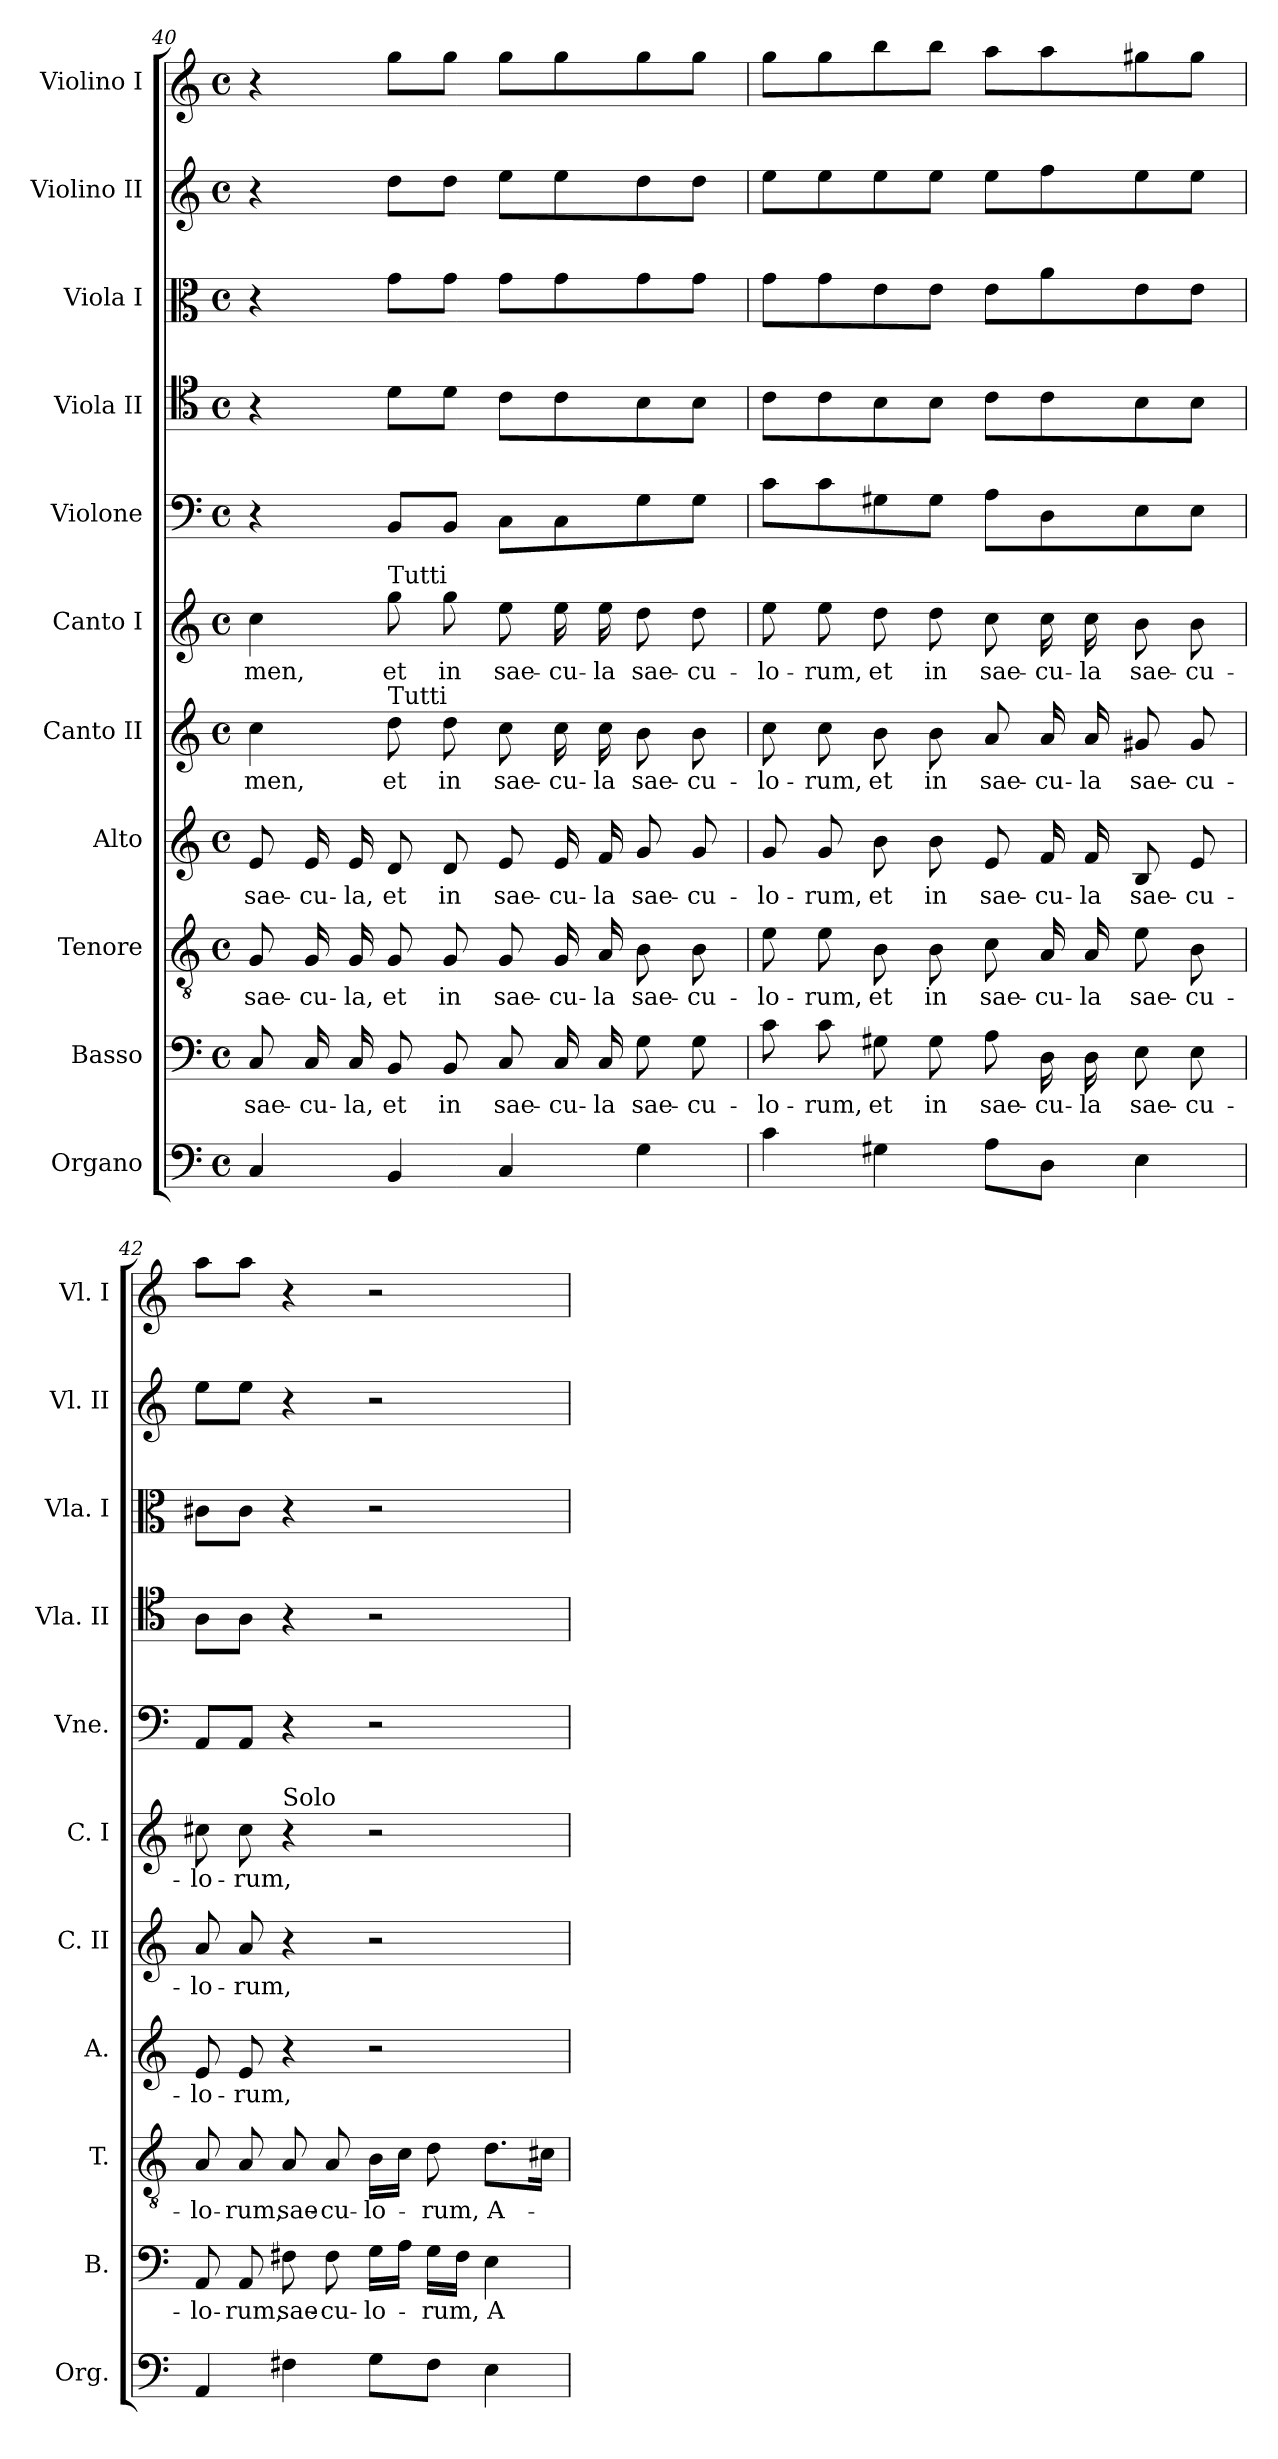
**kern	**kern	**text	**kern	**text	**kern	**text	**kern	**text	**kern	**text	**kern	**kern	**kern	**kern	**kern
*part11	*part10	*part10	*part9	*part9	*part8	*part8	*part7	*part7	*part6	*part6	*part5	*part4	*part3	*part2	*part1
*staff11	*staff10	*staff10	*staff9	*staff9	*staff8	*staff8	*staff7	*staff7	*staff6	*staff6	*staff5	*staff4	*staff3	*staff2	*staff1
*I"Organo	*I"Basso	*	*I"Tenore	*	*I"Alto	*	*I"Canto II	*	*I"Canto I	*	*I"Violone	*I"Viola II	*I"Viola I	*I"Violino II	*I"Violino I
*I'Org.	*I'B.	*	*I'T.	*	*I'A.	*	*I'C. II	*	*I'C. I	*	*I'Vne.	*I'Vla. II	*I'Vla. I	*I'Vl. II	*I'Vl. I
*clefF4	*clefF4	*	*clefGv2	*	*clefG2	*	*clefG2	*	*clefG2	*	*clefF4	*clefC4	*clefC3	*clefG2	*clefG2
*	*	*	*ITrd7c12	*	*	*	*	*	*	*	*	*	*	*	*
*k[]	*k[]	*	*k[]	*	*k[]	*	*k[]	*	*k[]	*	*k[]	*k[]	*k[]	*k[]	*k[]
*C:	*C:	*	*C:	*	*C:	*	*C:	*	*C:	*	*C:	*C:	*C:	*C:	*C:
*M4/4	*M4/4	*	*M4/4	*	*M4/4	*	*M4/4	*	*M4/4	*	*M4/4	*M4/4	*M4/4	*M4/4	*M4/4
*met(c)	*met(c)	*	*met(c)	*	*met(c)	*	*met(c)	*	*met(c)	*	*met(c)	*met(c)	*met(c)	*met(c)	*met(c)
=40	=40	=40	=40	=40	=40	=40	=40	=40	=40	=40	=40	=40	=40	=40	=40
!	!	!LO:LY:b:color=#000000	!	!	!	!	!	!	!	!	!	!	!	!	!
!	!	!	!	!LO:LY:b:color=#000000	!	!	!	!	!	!	!	!	!	!	!
!	!	!	!	!	!	!LO:LY:b:color=#000000	!	!	!	!	!	!	!	!	!
!	!	!	!	!	!	!	!	!LO:LY:b:color=#000000	!	!	!	!	!	!	!
!	!	!	!	!	!	!	!	!	!	!LO:LY:b:color=#000000	!	!	!	!	!
4Ci/	8Ci/	sae-	8GGi/	sae-	8ei/	sae-	4cci\	-men,	4cci\	-men,	4r	4r	4r	4r	4r
!	!	!LO:LY:b:color=#000000	!	!	!	!	!	!	!	!	!	!	!	!	!
!	!	!	!	!LO:LY:b:color=#000000	!	!	!	!	!	!	!	!	!	!	!
!	!	!	!	!	!	!LO:LY:b:color=#000000	!	!	!	!	!	!	!	!	!
.	16Ci/	-cu-	16GGi/	-cu-	16ei/	-cu-	.	.	.	.	.	.	.	.	.
!	!	!LO:LY:b:color=#000000	!	!	!	!	!	!	!	!	!	!	!	!	!
!	!	!	!	!LO:LY:b:color=#000000	!	!	!	!	!	!	!	!	!	!	!
!	!	!	!	!	!	!LO:LY:b:color=#000000	!	!	!	!	!	!	!	!	!
.	16Ci/	-la,	16GGi/	-la,	16ei/	-la,	.	.	.	.	.	.	.	.	.
!	!	!LO:LY:b:color=#000000	!	!	!	!	!	!	!	!	!	!	!	!	!
!	!	!	!	!LO:LY:b:color=#000000	!	!	!	!	!	!	!	!	!	!	!
!	!	!	!	!	!	!LO:LY:b:color=#000000	!	!	!	!	!	!	!	!	!
!	!	!	!	!	!	!	!	!LO:LY:b:color=#000000	!	!	!	!	!	!	!
!	!	!	!	!	!	!	!	!	!LO:TX:a:t=Tutti	!	!	!	!	!	!
!	!	!	!	!	!	!	!LO:TX:a:t=Tutti	!	!	!	!	!	!	!	!
!	!	!	!	!	!	!	!	!	!	!LO:LY:b:color=#000000	!	!	!	!	!
4BBi/	8BBi/	et	8GGi/	et	8di/	et	8ddi\	et	8ggi\	et	8BBi/L	8di\L	8gi\L	8ddi\L	8ggi\L
!	!	!LO:LY:b:color=#000000	!	!	!	!	!	!	!	!	!	!	!	!	!
!	!	!	!	!LO:LY:b:color=#000000	!	!	!	!	!	!	!	!	!	!	!
!	!	!	!	!	!	!LO:LY:b:color=#000000	!	!	!	!	!	!	!	!	!
!	!	!	!	!	!	!	!	!LO:LY:b:color=#000000	!	!	!	!	!	!	!
!	!	!	!	!	!	!	!	!	!	!LO:LY:b:color=#000000	!	!	!	!	!
.	8BBi/	in	8GGi/	in	8di/	in	8ddi\	in	8ggi\	in	8BBi/J	8di\J	8gi\J	8ddi\J	8ggi\J
!	!	!LO:LY:b:color=#000000	!	!	!	!	!	!	!	!	!	!	!	!	!
!	!	!	!	!LO:LY:b:color=#000000	!	!	!	!	!	!	!	!	!	!	!
!	!	!	!	!	!	!LO:LY:b:color=#000000	!	!	!	!	!	!	!	!	!
!	!	!	!	!	!	!	!	!LO:LY:b:color=#000000	!	!	!	!	!	!	!
!	!	!	!	!	!	!	!	!	!	!LO:LY:b:color=#000000	!	!	!	!	!
4Ci/	8Ci/	sae-	8GGi/	sae-	8ei/	sae-	8cci\	sae-	8eei\	sae-	8Ci\L	8ci\L	8gi\L	8eei\L	8ggi\L
!	!	!LO:LY:b:color=#000000	!	!	!	!	!	!	!	!	!	!	!	!	!
!	!	!	!	!LO:LY:b:color=#000000	!	!	!	!	!	!	!	!	!	!	!
!	!	!	!	!	!	!LO:LY:b:color=#000000	!	!	!	!	!	!	!	!	!
!	!	!	!	!	!	!	!	!LO:LY:b:color=#000000	!	!	!	!	!	!	!
!	!	!	!	!	!	!	!	!	!	!LO:LY:b:color=#000000	!	!	!	!	!
.	16Ci/	-cu-	16GGi/	-cu-	16ei/	-cu-	16cci\	-cu-	16eei\	-cu-	8Ci\	8ci\	8gi\	8eei\	8ggi\
!	!	!LO:LY:b:color=#000000	!	!	!	!	!	!	!	!	!	!	!	!	!
!	!	!	!	!LO:LY:b:color=#000000	!	!	!	!	!	!	!	!	!	!	!
!	!	!	!	!	!	!LO:LY:b:color=#000000	!	!	!	!	!	!	!	!	!
!	!	!	!	!	!	!	!	!LO:LY:b:color=#000000	!	!	!	!	!	!	!
!	!	!	!	!	!	!	!	!	!	!LO:LY:b:color=#000000	!	!	!	!	!
.	16Ci/	-la	16AAi/	-la	16fi/	-la	16cci\	-la	16eei\	-la	.	.	.	.	.
!	!	!LO:LY:b:color=#000000	!	!	!	!	!	!	!	!	!	!	!	!	!
!	!	!	!	!LO:LY:b:color=#000000	!	!	!	!	!	!	!	!	!	!	!
!	!	!	!	!	!	!LO:LY:b:color=#000000	!	!	!	!	!	!	!	!	!
!	!	!	!	!	!	!	!	!LO:LY:b:color=#000000	!	!	!	!	!	!	!
!	!	!	!	!	!	!	!	!	!	!LO:LY:b:color=#000000	!	!	!	!	!
4Gi\	8Gi\	sae-	8BBi\	sae-	8gi/	sae-	8bi\	sae-	8ddi\	sae-	8Gi\	8Bi\	8gi\	8ddi\	8ggi\
!	!	!LO:LY:b:color=#000000	!	!	!	!	!	!	!	!	!	!	!	!	!
!	!	!	!	!LO:LY:b:color=#000000	!	!	!	!	!	!	!	!	!	!	!
!	!	!	!	!	!	!LO:LY:b:color=#000000	!	!	!	!	!	!	!	!	!
!	!	!	!	!	!	!	!	!LO:LY:b:color=#000000	!	!	!	!	!	!	!
!	!	!	!	!	!	!	!	!	!	!LO:LY:b:color=#000000	!	!	!	!	!
.	8Gi\	-cu-	8BBi\	-cu-	8gi/	-cu-	8bi\	-cu-	8ddi\	-cu-	8Gi\J	8Bi\J	8gi\J	8ddi\J	8ggi\J
!!LO:PB:g=z
=41	=41	=41	=41	=41	=41	=41	=41	=41	=41	=41	=41	=41	=41	=41	=41
!	!	!LO:LY:b:color=#000000	!	!	!	!	!	!	!	!	!	!	!	!	!
!	!	!	!	!LO:LY:b:color=#000000	!	!	!	!	!	!	!	!	!	!	!
!	!	!	!	!	!	!LO:LY:b:color=#000000	!	!	!	!	!	!	!	!	!
!	!	!	!	!	!	!	!	!LO:LY:b:color=#000000	!	!	!	!	!	!	!
!	!	!	!	!	!	!	!	!	!	!LO:LY:b:color=#000000	!	!	!	!	!
4ci\	8ci\	-lo-	8Ei\	-lo-	8gi/	-lo-	8cci\	-lo-	8eei\	-lo-	8ci\L	8ci\L	8gi\L	8eei\L	8ggi\L
!	!	!LO:LY:b:color=#000000	!	!	!	!	!	!	!	!	!	!	!	!	!
!	!	!	!	!LO:LY:b:color=#000000	!	!	!	!	!	!	!	!	!	!	!
!	!	!	!	!	!	!LO:LY:b:color=#000000	!	!	!	!	!	!	!	!	!
!	!	!	!	!	!	!	!	!LO:LY:b:color=#000000	!	!	!	!	!	!	!
!	!	!	!	!	!	!	!	!	!	!LO:LY:b:color=#000000	!	!	!	!	!
.	8ci\	-rum,	8Ei\	-rum,	8gi/	-rum,	8cci\	-rum,	8eei\	-rum,	8ci\	8ci\	8gi\	8eei\	8ggi\
!	!	!LO:LY:b:color=#000000	!	!	!	!	!	!	!	!	!	!	!	!	!
!	!	!	!	!LO:LY:b:color=#000000	!	!	!	!	!	!	!	!	!	!	!
!	!	!	!	!	!	!LO:LY:b:color=#000000	!	!	!	!	!	!	!	!	!
!	!	!	!	!	!	!	!	!LO:LY:b:color=#000000	!	!	!	!	!	!	!
!	!	!	!	!	!	!	!	!	!	!LO:LY:b:color=#000000	!	!	!	!	!
4G#Xi\	8G#Xi\	et	8BBi\	et	8bi\	et	8bi\	et	8ddi\	et	8G#Xi\	8Bi\	8ei\	8eei\	8bbi\
!	!	!LO:LY:b:color=#000000	!	!	!	!	!	!	!	!	!	!	!	!	!
!	!	!	!	!LO:LY:b:color=#000000	!	!	!	!	!	!	!	!	!	!	!
!	!	!	!	!	!	!LO:LY:b:color=#000000	!	!	!	!	!	!	!	!	!
!	!	!	!	!	!	!	!	!LO:LY:b:color=#000000	!	!	!	!	!	!	!
!	!	!	!	!	!	!	!	!	!	!LO:LY:b:color=#000000	!	!	!	!	!
.	8G#i\	in	8BBi\	in	8bi\	in	8bi\	in	8ddi\	in	8G#i\J	8Bi\J	8ei\J	8eei\J	8bbi\J
!	!	!LO:LY:b:color=#000000	!	!	!	!	!	!	!	!	!	!	!	!	!
!	!	!	!	!LO:LY:b:color=#000000	!	!	!	!	!	!	!	!	!	!	!
!	!	!	!	!	!	!LO:LY:b:color=#000000	!	!	!	!	!	!	!	!	!
!	!	!	!	!	!	!	!	!LO:LY:b:color=#000000	!	!	!	!	!	!	!
!	!	!	!	!	!	!	!	!	!	!LO:LY:b:color=#000000	!	!	!	!	!
8Ai\L	8Ai\	sae-	8Ci\	sae-	8ei/	sae-	8ai/	sae-	8cci\	sae-	8Ai\L	8ci\L	8ei\L	8eei\L	8aai\L
!	!	!LO:LY:b:color=#000000	!	!	!	!	!	!	!	!	!	!	!	!	!
!	!	!	!	!LO:LY:b:color=#000000	!	!	!	!	!	!	!	!	!	!	!
!	!	!	!	!	!	!LO:LY:b:color=#000000	!	!	!	!	!	!	!	!	!
!	!	!	!	!	!	!	!	!LO:LY:b:color=#000000	!	!	!	!	!	!	!
!	!	!	!	!	!	!	!	!	!	!LO:LY:b:color=#000000	!	!	!	!	!
8Di\J	16Di\	-cu-	16AAi/	-cu-	16fi/	-cu-	16ai/	-cu-	16cci\	-cu-	8Di\	8ci\	8ai\	8ffi\	8aai\
!	!	!LO:LY:b:color=#000000	!	!	!	!	!	!	!	!	!	!	!	!	!
!	!	!	!	!LO:LY:b:color=#000000	!	!	!	!	!	!	!	!	!	!	!
!	!	!	!	!	!	!LO:LY:b:color=#000000	!	!	!	!	!	!	!	!	!
!	!	!	!	!	!	!	!	!LO:LY:b:color=#000000	!	!	!	!	!	!	!
!	!	!	!	!	!	!	!	!	!	!LO:LY:b:color=#000000	!	!	!	!	!
.	16Di\	-la	16AAi/	-la	16fi/	-la	16ai/	-la	16cci\	-la	.	.	.	.	.
!	!	!LO:LY:b:color=#000000	!	!	!	!	!	!	!	!	!	!	!	!	!
!	!	!	!	!LO:LY:b:color=#000000	!	!	!	!	!	!	!	!	!	!	!
!	!	!	!	!	!	!LO:LY:b:color=#000000	!	!	!	!	!	!	!	!	!
!	!	!	!	!	!	!	!	!LO:LY:b:color=#000000	!	!	!	!	!	!	!
!	!	!	!	!	!	!	!	!	!	!LO:LY:b:color=#000000	!	!	!	!	!
4Ei\	8Ei\	sae-	8Ei\	sae-	8Bi/	sae-	8g#Xi/	sae-	8bi\	sae-	8Ei\	8Bi\	8ei\	8eei\	8gg#Xi\
!	!	!LO:LY:b:color=#000000	!	!	!	!	!	!	!	!	!	!	!	!	!
!	!	!	!	!LO:LY:b:color=#000000	!	!	!	!	!	!	!	!	!	!	!
!	!	!	!	!	!	!LO:LY:b:color=#000000	!	!	!	!	!	!	!	!	!
!	!	!	!	!	!	!	!	!LO:LY:b:color=#000000	!	!	!	!	!	!	!
!	!	!	!	!	!	!	!	!	!	!LO:LY:b:color=#000000	!	!	!	!	!
.	8Ei\	-cu-	8BBi\	-cu-	8ei/	-cu-	8g#i/	-cu-	8bi\	-cu-	8Ei\J	8Bi\J	8ei\J	8eei\J	8gg#i\J
=42	=42	=42	=42	=42	=42	=42	=42	=42	=42	=42	=42	=42	=42	=42	=42
!	!	!LO:LY:b:color=#000000	!	!	!	!	!	!	!	!	!	!	!	!	!
!	!	!	!	!LO:LY:b:color=#000000	!	!	!	!	!	!	!	!	!	!	!
!	!	!	!	!	!	!LO:LY:b:color=#000000	!	!	!	!	!	!	!	!	!
!	!	!	!	!	!	!	!	!LO:LY:b:color=#000000	!	!	!	!	!	!	!
!	!	!	!	!	!	!	!	!	!	!LO:LY:b:color=#000000	!	!	!	!	!
4AAi/	8AAi/	-lo-	8AAi/	-lo-	8ei/	-lo-	8ai/	-lo-	8cc#Xi\	-lo-	8AAi/L	8Ai\L	8c#Xi\L	8eei\L	8aai\L
!	!	!LO:LY:b:color=#000000	!	!	!	!	!	!	!	!	!	!	!	!	!
!	!	!	!	!LO:LY:b:color=#000000	!	!	!	!	!	!	!	!	!	!	!
!	!	!	!	!	!	!LO:LY:b:color=#000000	!	!	!	!	!	!	!	!	!
!	!	!	!	!	!	!	!	!LO:LY:b:color=#000000	!	!	!	!	!	!	!
!	!	!	!	!	!	!	!	!	!	!LO:LY:b:color=#000000	!	!	!	!	!
.	8AAi/	-rum,	8AAi/	-rum,	8ei/	-rum,	8ai/	-rum,	8cc#i\	-rum,	8AAi/J	8Ai\J	8c#i\J	8eei\J	8aai\J
!	!	!LO:LY:b:color=#000000	!	!	!	!	!	!	!	!	!	!	!	!	!
!	!	!	!	!	!	!	!	!	!LO:TX:a:t=Solo	!	!	!	!	!	!
!	!	!	!	!LO:LY:b:color=#000000	!	!	!	!	!	!	!	!	!	!	!
4F#Xi\	8F#Xi\	sae-	8AAi/	sae-	4r	.	4r	.	4r	.	4r	4r	4r	4r	4r
!	!	!LO:LY:b:color=#000000	!	!	!	!	!	!	!	!	!	!	!	!	!
!	!	!	!	!LO:LY:b:color=#000000	!	!	!	!	!	!	!	!	!	!	!
.	8F#i\	-cu-	8AAi/	-cu-	.	.	.	.	.	.	.	.	.	.	.
!	!	!LO:LY:b:color=#000000	!	!	!	!	!	!	!	!	!	!	!	!	!
!	!	!	!	!LO:LY:b:color=#000000	!	!	!	!	!	!	!	!	!	!	!
8Gi\L	16Gi\LL	-lo-	16BBi\LL	-lo-	2r	.	2r	.	2r	.	2r	2r	2r	2r	2r
.	16Ai\JJ	.	16Ci\JJ	.	.	.	.	.	.	.	.	.	.	.	.
!	!	!LO:LY:b:color=#000000	!	!	!	!	!	!	!	!	!	!	!	!	!
!	!	!	!	!LO:LY:b:color=#000000	!	!	!	!	!	!	!	!	!	!	!
8F#i\J	16Gi\LL	-rum,	8Di\	-rum,	.	.	.	.	.	.	.	.	.	.	.
.	16F#i\JJ	.	.	.	.	.	.	.	.	.	.	.	.	.	.
!	!	!LO:LY:b:color=#000000	!	!	!	!	!	!	!	!	!	!	!	!	!
!	!	!	!	!LO:LY:b:color=#000000	!	!	!	!	!	!	!	!	!	!	!
4Ei\	4Ei\	A-	8.Di\L	A-	.	.	.	.	.	.	.	.	.	.	.
.	.	.	16C#Xi\Jk	.	.	.	.	.	.	.	.	.	.	.	.
=	=	=	=	=	=	=	=	=	=	=	=	=	=	=	=
*-	*-	*-	*-	*-	*-	*-	*-	*-	*-	*-	*-	*-	*-	*-	*-
